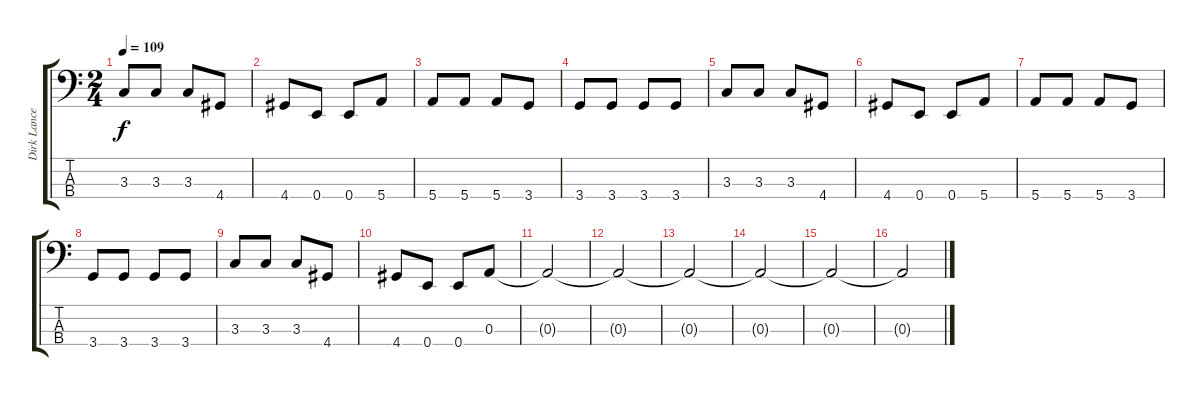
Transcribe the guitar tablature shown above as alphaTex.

\track ("Dirk Lance" "Dirk Lance") {instrument electricbassfinger}
\staff {score tabs}
\tuning (G2 D2 A1 E1) {hide}
\ts (2 4)
\tempo 109
\clef f4
\ks c
3.3.8{dy f} 3.3.8 3.3.8 4.4.8 |
4.4.8 0.4.8 0.4.8 5.4.8 |
5.4.8 5.4.8 5.4.8 3.4.8 |
3.4.8 3.4.8 3.4.8 3.4.8 |
3.3.8 3.3.8 3.3.8 4.4.8 |
4.4.8 0.4.8 0.4.8 5.4.8 |
5.4.8 5.4.8 5.4.8 3.4.8 |
3.4.8 3.4.8 3.4.8 3.4.8 |
3.3.8 3.3.8 3.3.8 4.4.8 |
4.4.8 0.4.8 0.4.8 0.3.8 |
0.3{t}.2 |
0.3{t}.2 |
0.3{t}.2 |
0.3{t}.2 |
0.3{t}.2 |
0.3{t}.2
